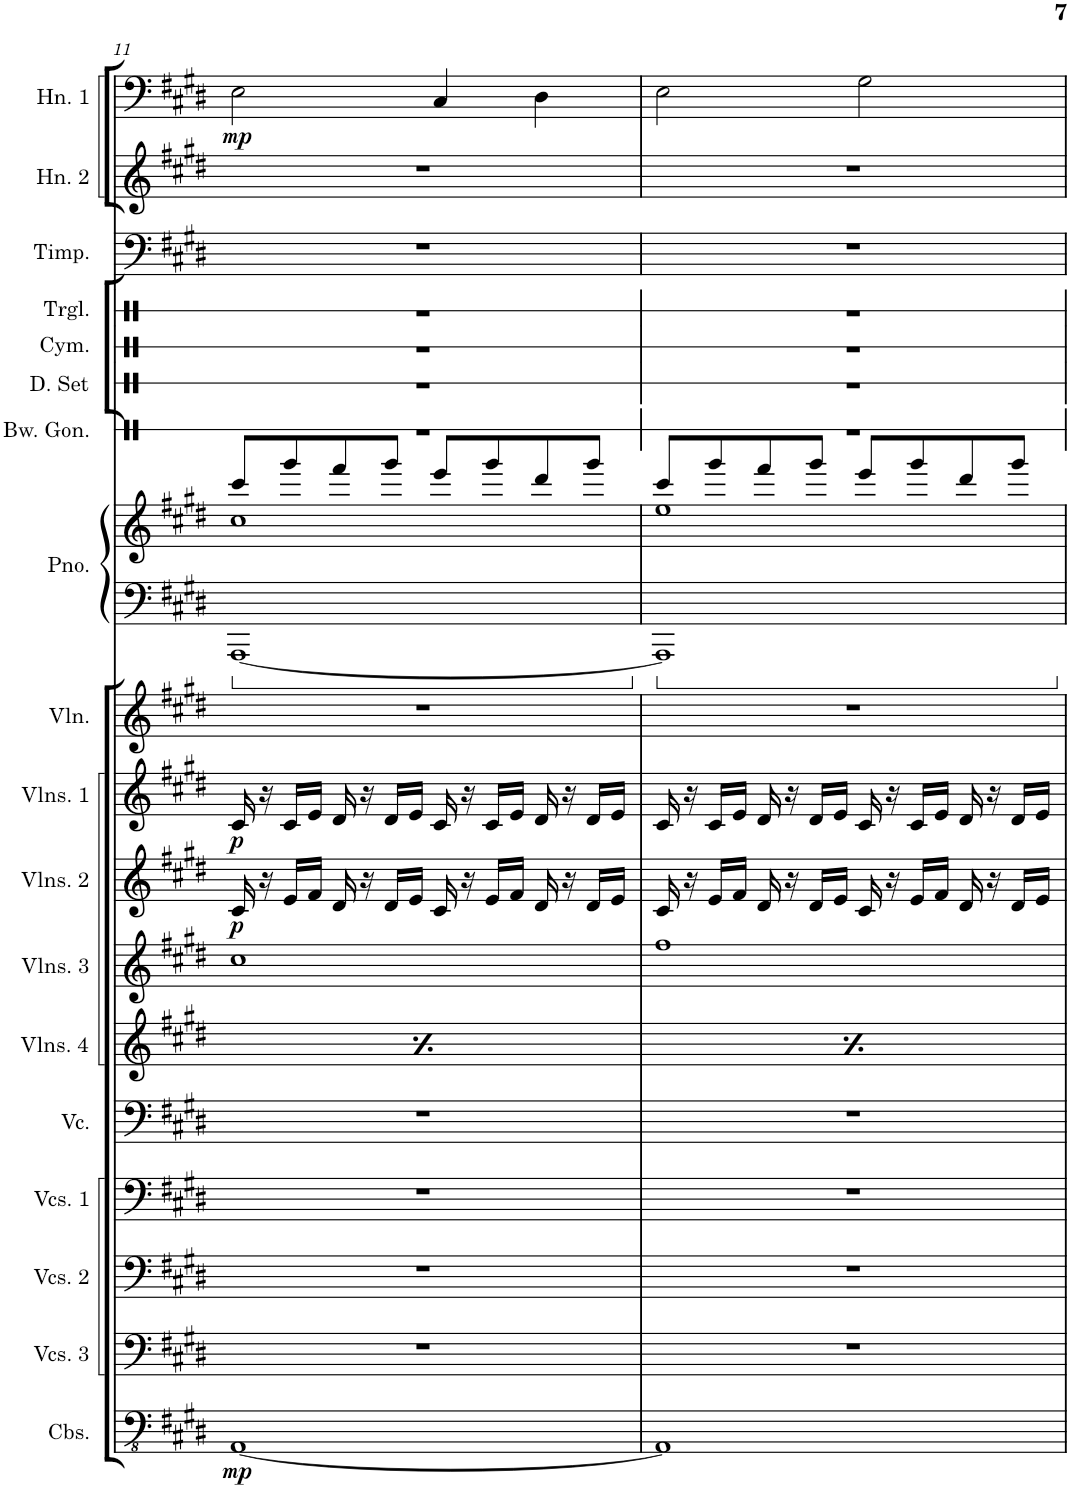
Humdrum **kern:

**kern	**dynam	**kern	**kern	**kern	**kern	**kern	**dynam	**kern	**kern	**dynam	**kern	**dynam	**kern	**kern	**kern	**kern	**kern	**kern	**kern	**kern	**dynam
*part16	*part16	*part15	*part14	*part13	*part12	*part11	*part11	*part10	*part9	*part9	*part8	*part8	*part7	*part6	*part6	*part5	*part4	*part3	*part2	*part1	*part1
*staff17	*staff17	*staff16	*staff15	*staff14	*staff13	*staff12	*staff12	*staff11	*staff10	*staff10	*staff9	*staff9	*staff8	*staff7	*staff6	*staff5	*staff4	*staff3	*staff2	*staff1	*staff1
*I"Contrabasses	*	*I"Violoncellos 3	*I"Violoncellos 2	*I"Violoncellos 1	*I"Violoncello	*I"Violins 4	*	*I"Violins 3	*I"Violins 2	*	*I"Violins 1	*	*I"Violin	*I"Piano	*	*I"Bowl Gongs	*I"Triangle	*I"Timpani	*I"Horn 2	*I"Horn 1	*
*I'Cbs.	*	*I'Vcs. 3	*I'Vcs. 2	*I'Vcs. 1	*I'Vc.	*I'Vlns. 4	*	*I'Vlns. 3	*I'Vlns. 2	*	*I'Vlns. 1	*	*I'Vln.	*I'Pno.	*	*I'Bw. Gon.	*I'Trgl.	*I'Timp.	*I'Hn. 2	*I'Hn. 1	*
!!LO:PB:g=z
*clefFv4	*	*clefF4	*clefF4	*clefF4	*clefF4	*clefG2	*	*clefG2	*clefG2	*	*clefG2	*	*clefG2	*clefF4	*clefG2	*clefX	*clefX	*clefF4	*clefG2	*clefF4	*
*	*	*	*	*	*	*	*	*	*	*	*	*	*	*	*	*	*	*	*ITrd4c7	*ITrd4c7	*
*k[f#c#g#d#]	*	*k[f#c#g#d#]	*k[f#c#g#d#]	*k[f#c#g#d#]	*k[f#c#g#d#]	*k[f#c#g#d#]	*	*k[f#c#g#d#]	*k[f#c#g#d#]	*	*k[f#c#g#d#]	*	*k[f#c#g#d#]	*k[f#c#g#d#]	*k[f#c#g#d#]	*k[]	*k[]	*k[f#c#g#d#]	*k[f#c#g#d#]	*k[f#c#g#d#]	*
*M4/4	*	*M4/4	*M4/4	*M4/4	*M4/4	*M4/4	*	*M4/4	*M4/4	*	*M4/4	*	*M4/4	*M4/4	*M4/4	*M4/4	*M4/4	*M4/4	*M4/4	*M4/4	*
=11	=11	=11	=11	=11	=11	=11	=11	=11	=11	=11	=11	=11	=11	=11	=11	=11	=11	=11	=11	=11	=11
*	*	*	*	*	*	*	*	*	*	*	*	*	*	*	*^	*	*	*	*	*	*
!	!	!	!	!	!	!LO:TX:a:i:t=8th note delay	!	!	!	!	!	!	!	!	!	!	!	!	!	!	!	!
!	!	!	!	!	!	!LO:TX:a:t=pizz.	!	!	!	!	!	!	!	!	!	!	!	!	!	!	!	!
!	!LO:DY:b	!	!	!	!	!	!LO:DY:b	!	!	!LO:DY:b	!	!LO:DY:b	!	!	!	!	!	!	!	!	!	!LO:DY:b
[1AAA	mp	1r	1r	1r	1r	2cc#\	p	1cc#	16c#/	p	16c#/	p	1r	[1AAA	8ccc#/L	1cc#	1r	1r	1r	1r	2E\	mp
.	.	.	.	.	.	.	.	.	16r	.	16r	.	.	.	.	.	.	.	.	.	.	.
.	.	.	.	.	.	.	.	.	16e/LL	.	16c#/LL	.	.	.	8ggg#/	.	.	.	.	.	.	.
.	.	.	.	.	.	.	.	.	16f#/JJ	.	16e/JJ	.	.	.	.	.	.	.	.	.	.	.
.	.	.	.	.	.	.	.	.	16d#/	.	16d#/	.	.	.	8fff#/	.	.	.	.	.	.	.
.	.	.	.	.	.	.	.	.	16r	.	16r	.	.	.	.	.	.	.	.	.	.	.
.	.	.	.	.	.	.	.	.	16d#/LL	.	16d#/LL	.	.	.	8ggg#/J	.	.	.	.	.	.	.
.	.	.	.	.	.	.	.	.	16e/JJ	.	16e/JJ	.	.	.	.	.	.	.	.	.	.	.
.	.	.	.	.	.	2cc#\	.	.	16c#/	.	16c#/	.	.	.	8eee/L	.	.	.	.	.	4C#/	.
.	.	.	.	.	.	.	.	.	16r	.	16r	.	.	.	.	.	.	.	.	.	.	.
.	.	.	.	.	.	.	.	.	16e/LL	.	16c#/LL	.	.	.	8ggg#/	.	.	.	.	.	.	.
.	.	.	.	.	.	.	.	.	16f#/JJ	.	16e/JJ	.	.	.	.	.	.	.	.	.	.	.
.	.	.	.	.	.	.	.	.	16d#/	.	16d#/	.	.	.	8ddd#/	.	.	.	.	.	4D#\	.
.	.	.	.	.	.	.	.	.	16r	.	16r	.	.	.	.	.	.	.	.	.	.	.
.	.	.	.	.	.	.	.	.	16d#/LL	.	16d#/LL	.	.	.	8ggg#/J	.	.	.	.	.	.	.
.	.	.	.	.	.	.	.	.	16e/JJ	.	16e/JJ	.	.	.	.	.	.	.	.	.	.	.
=12	=12	=12	=12	=12	=12	=12	=12	=12	=12	=12	=12	=12	=12	=12	=12	=12	=12	=12	=12	=12	=12	=12
!	!	!	!	!	!	!LO:TX:a:i:t=8th note delay	!	!	!	!	!	!	!	!	!	!	!	!	!	!	!	!
!	!	!	!	!	!	!LO:TX:a:t=pizz.	!	!	!	!	!	!	!	!	!	!	!	!	!	!	!	!
!	!	!	!	!	!	!	!LO:DY:b	!	!	!	!	!	!	!	!	!	!	!	!	!	!	!
1AAA]	.	1r	1r	1r	1r	2cc#\	p	1ff#	16c#/	.	16c#/	.	1r	1AAA]	8ccc#/L	1ee	1r	1r	1r	1r	2E\	.
.	.	.	.	.	.	.	.	.	16r	.	16r	.	.	.	.	.	.	.	.	.	.	.
.	.	.	.	.	.	.	.	.	16e/LL	.	16c#/LL	.	.	.	8ggg#/	.	.	.	.	.	.	.
.	.	.	.	.	.	.	.	.	16f#/JJ	.	16e/JJ	.	.	.	.	.	.	.	.	.	.	.
.	.	.	.	.	.	.	.	.	16d#/	.	16d#/	.	.	.	8fff#/	.	.	.	.	.	.	.
.	.	.	.	.	.	.	.	.	16r	.	16r	.	.	.	.	.	.	.	.	.	.	.
.	.	.	.	.	.	.	.	.	16d#/LL	.	16d#/LL	.	.	.	8ggg#/J	.	.	.	.	.	.	.
.	.	.	.	.	.	.	.	.	16e/JJ	.	16e/JJ	.	.	.	.	.	.	.	.	.	.	.
.	.	.	.	.	.	2cc#\	.	.	16c#/	.	16c#/	.	.	.	8eee/L	.	.	.	.	.	2G#\	.
.	.	.	.	.	.	.	.	.	16r	.	16r	.	.	.	.	.	.	.	.	.	.	.
.	.	.	.	.	.	.	.	.	16e/LL	.	16c#/LL	.	.	.	8ggg#/	.	.	.	.	.	.	.
.	.	.	.	.	.	.	.	.	16f#/JJ	.	16e/JJ	.	.	.	.	.	.	.	.	.	.	.
.	.	.	.	.	.	.	.	.	16d#/	.	16d#/	.	.	.	8ddd#/	.	.	.	.	.	.	.
.	.	.	.	.	.	.	.	.	16r	.	16r	.	.	.	.	.	.	.	.	.	.	.
.	.	.	.	.	.	.	.	.	16d#/LL	.	16d#/LL	.	.	.	8ggg#/J	.	.	.	.	.	.	.
.	.	.	.	.	.	.	.	.	16e/JJ	.	16e/JJ	.	.	.	.	.	.	.	.	.	.	.
*	*	*	*	*	*	*	*	*	*	*	*	*	*	*	*v	*v	*	*	*	*	*	*
=	=	=	=	=	=	=	=	=	=	=	=	=	=	=	=	=	=	=	=	=	=
*-	*-	*-	*-	*-	*-	*-	*-	*-	*-	*-	*-	*-	*-	*-	*-	*-	*-	*-	*-	*-	*-
